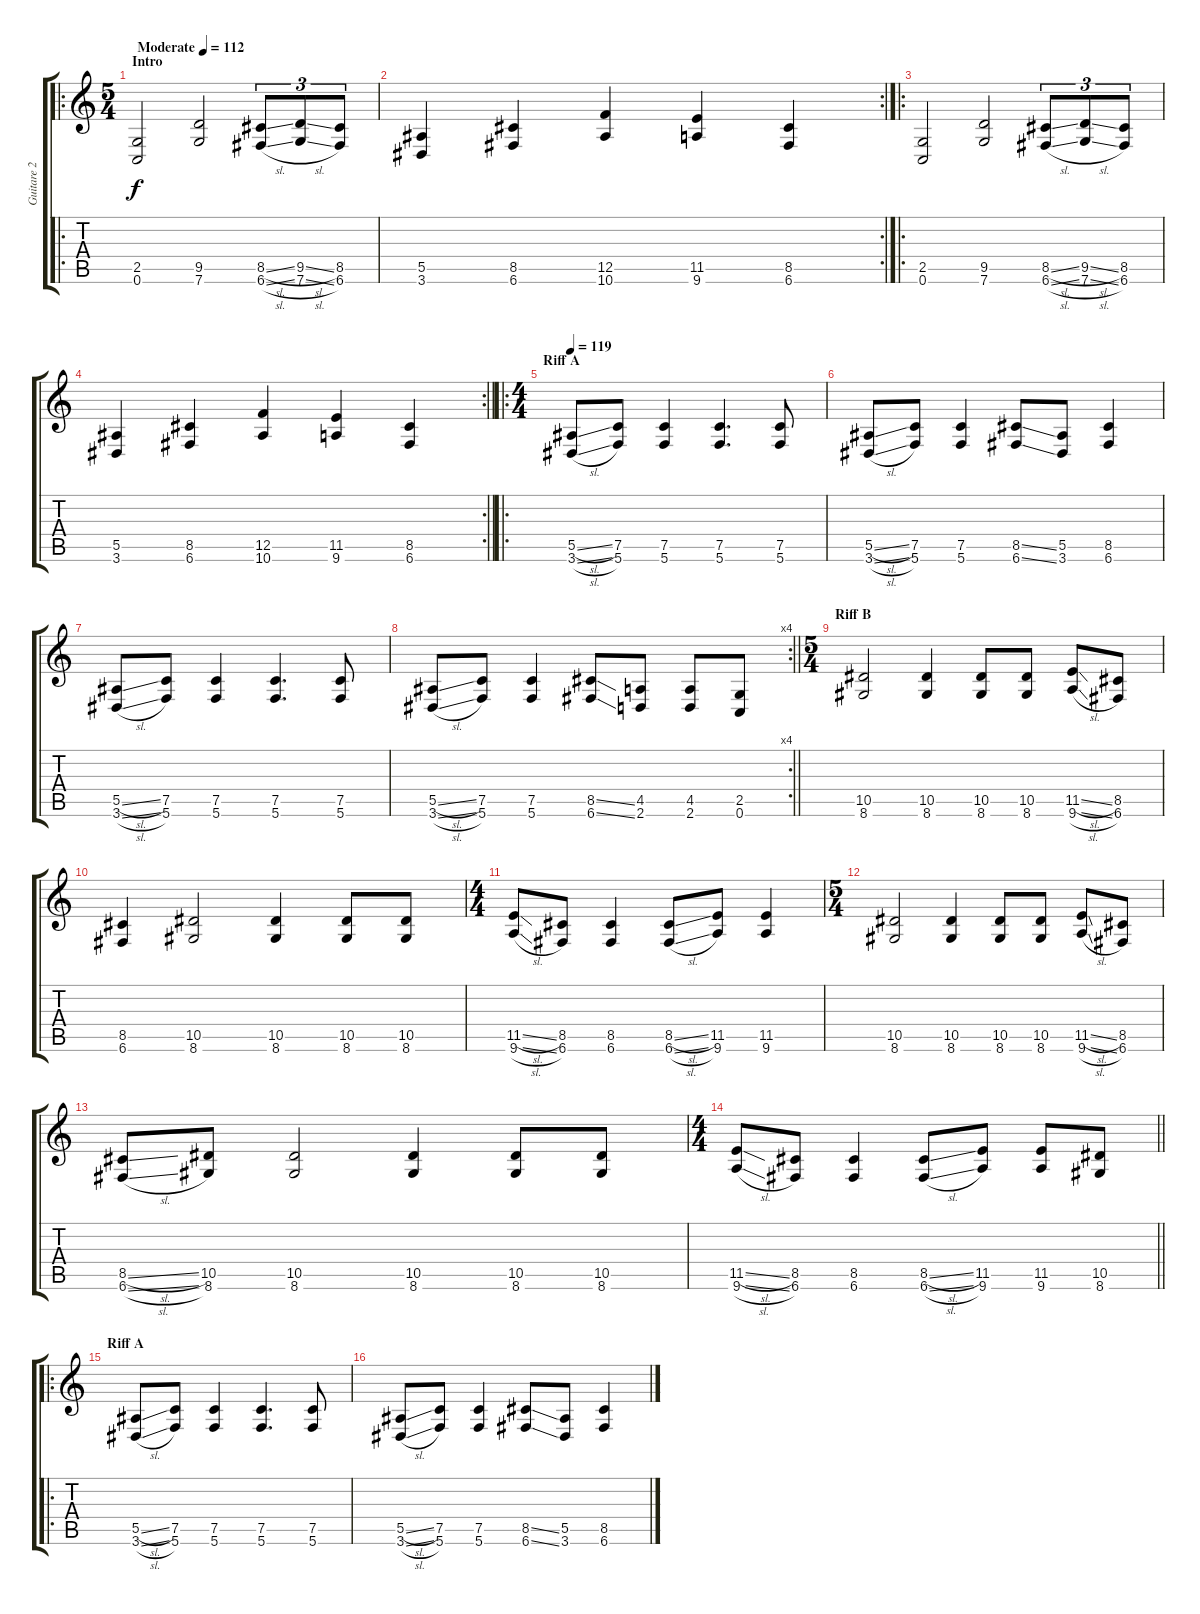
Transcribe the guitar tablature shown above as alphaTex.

\track ("Guitare 2" "Guitare 2") {instrument distortionguitar}
\staff {score tabs}
\tuning (C4 G3 Eb3 Bb2 F2 C2) {hide}
\ro
\ts (5 4)
\section ("" "Intro")
\tempo (112 "Moderate")
\clef g2
\ks c
(2.5 0.6).2{dy f instrument distortionguitar} (9.5 7.6).2 (8.5{sl} 6.6{sl}).8{tu (3 2)} (9.5{sl} 7.6{sl}).8{tu (3 2)} (8.5 6.6).8{tu (3 2)} |
\rc 2
(5.5 3.6).4 (8.5 6.6).4 (12.5 10.6).4 (11.5 9.6).4 (8.5 6.6).4 |
\ro
(2.5 0.6).2 (9.5 7.6).2 (8.5{sl} 6.6{sl}).8{tu (3 2)} (9.5{sl} 7.6{sl}).8{tu (3 2)} (8.5 6.6).8{tu (3 2)} |
\rc 2
\barLineRight lightlight
(5.5 3.6).4 (8.5 6.6).4 (12.5 10.6).4 (11.5 9.6).4 (8.5 6.6).4 |
\ro
\ts (4 4)
\section ("" "Riff A")
\tempo 119
(5.5{sl} 3.6{sl}).8 (7.5 5.6).8 (7.5 5.6).4 (7.5 5.6).4{d} (7.5 5.6).8 |
(5.5{sl} 3.6{sl}).8 (7.5 5.6).8 (7.5 5.6).4 (8.5{ss} 6.6{ss}).8 (5.5 3.6).8 (8.5 6.6).4 |
(5.5{sl} 3.6{sl}).8 (7.5 5.6).8 (7.5 5.6).4 (7.5 5.6).4{d} (7.5 5.6).8 |
\rc 4
\barLineRight lightlight
(5.5{sl} 3.6{sl}).8 (7.5 5.6).8 (7.5 5.6).4 (8.5{ss} 6.6{ss}).8 (4.5 2.6).8 (4.5 2.6).8 (2.5 0.6).8 |
\ts (5 4)
\section ("" "Riff B")
(10.5 8.6).2 (10.5 8.6).4 (10.5 8.6).8 (10.5 8.6).8 (11.5{sl} 9.6{sl}).8 (8.5 6.6).8 |
(8.5 6.6).4 (10.5 8.6).2 (10.5 8.6).4 (10.5 8.6).8 (10.5 8.6).8 |
\ts (4 4)
(11.5{sl} 9.6{sl}).8 (8.5 6.6).8 (8.5 6.6).4 (8.5{sl} 6.6{sl}).8 (11.5 9.6).8 (11.5 9.6).4 |
\ts (5 4)
(10.5 8.6).2 (10.5 8.6).4 (10.5 8.6).8 (10.5 8.6).8 (11.5{sl} 9.6{sl}).8 (8.5 6.6).8 |
(8.5{sl} 6.6{sl}).8 (10.5 8.6).8 (10.5 8.6).2 (10.5 8.6).4 (10.5 8.6).8 (10.5 8.6).8 |
\ts (4 4)
\barLineRight lightlight
(11.5{sl} 9.6{sl}).8 (8.5 6.6).8 (8.5 6.6).4 (8.5{sl} 6.6{sl}).8 (11.5 9.6).8 (11.5 9.6).8 (10.5 8.6).8 |
\ro
\section ("" "Riff A")
(5.5{sl} 3.6{sl}).8 (7.5 5.6).8 (7.5 5.6).4 (7.5 5.6).4{d} (7.5 5.6).8 |
(5.5{sl} 3.6{sl}).8 (7.5 5.6).8 (7.5 5.6).4 (8.5{ss} 6.6{ss}).8 (5.5 3.6).8 (8.5 6.6).4
